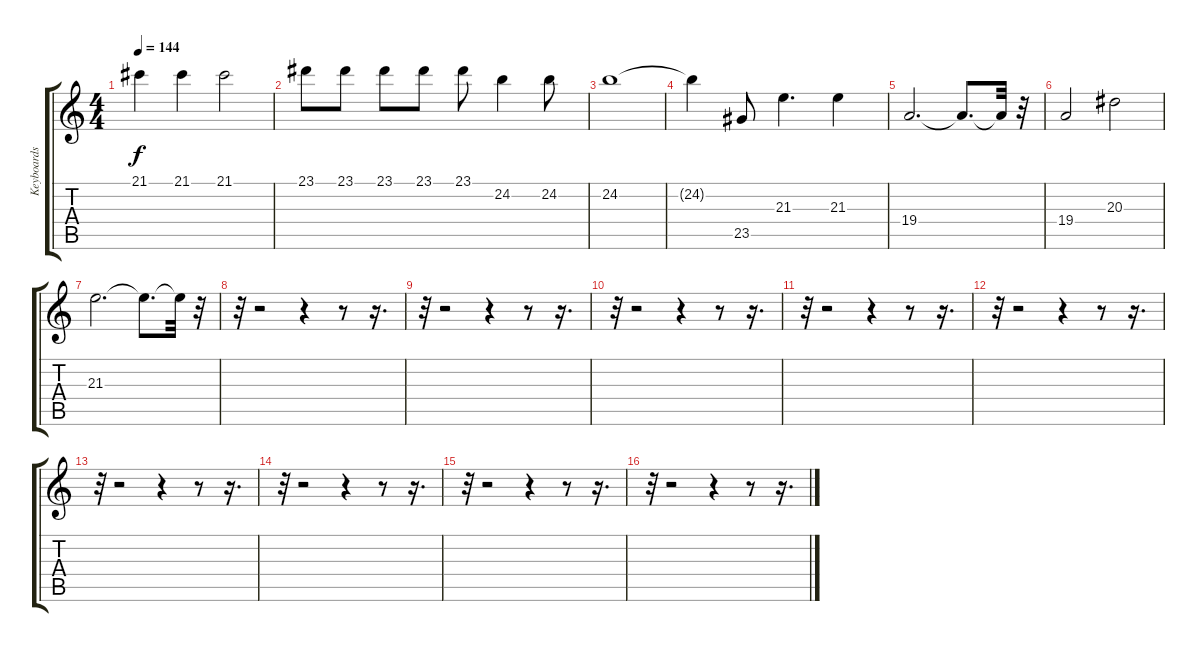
\track ("Keyboards" "Keyboards") {instrument rockorgan}
\staff {score tabs}
\tuning (E4 B3 G3 D3 A2 E2) {hide}
\ts (4 4)
\tempo 144
\clef g2
\ks c
21.1.4{dy f} 21.1.4 21.1.2 |
23.1.8 23.1.8 23.1.8 23.1.8 23.1.8 24.2.4 24.2.8 |
24.2.1 |
24.2{t}.4 23.5.8 21.3.4{d} 21.3.4 |
19.4.2{d} 19.4{t}.8{d} 19.4{t}.32 r.32 |
19.4.2 20.3.2 |
21.3.2{d} 21.3{t}.8{d} 21.3{t}.32 r.32 |
r.32 r.2 r.4 r.8 r.16{d} |
r.32 r.2 r.4 r.8 r.16{d} |
r.32 r.2 r.4 r.8 r.16{d} |
r.32 r.2 r.4 r.8 r.16{d} |
r.32 r.2 r.4 r.8 r.16{d} |
r.32 r.2 r.4 r.8 r.16{d} |
r.32 r.2 r.4 r.8 r.16{d} |
r.32 r.2 r.4 r.8 r.16{d} |
r.32 r.2 r.4 r.8 r.16{d}
